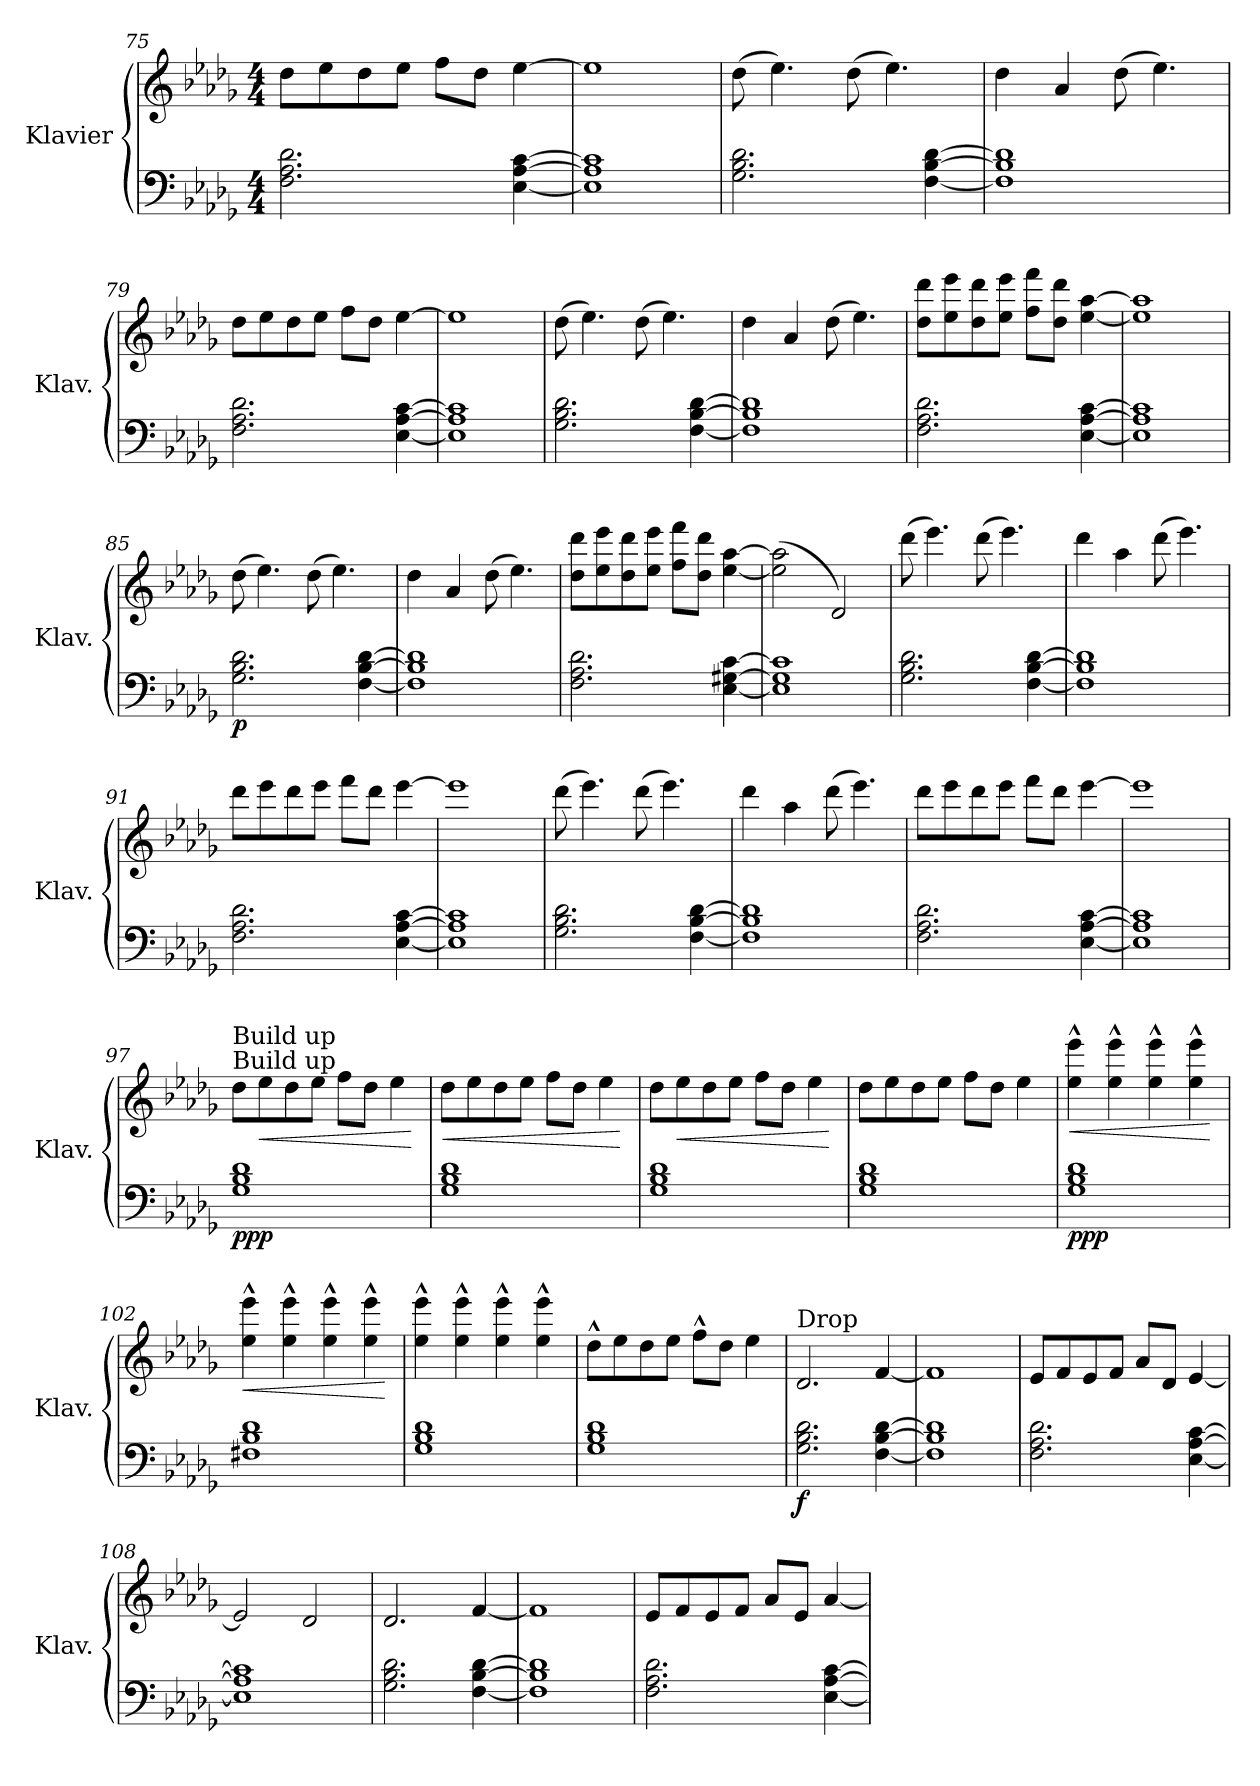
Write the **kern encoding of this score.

**kern	**kern	**dynam
*part1	*part1	*part1
*staff2	*staff1	*staff1/2
*I"Klavier	*	*
*I'Klav.	*	*
*clefF4	*clefG2	*
*k[b-e-a-d-g-]	*k[b-e-a-d-g-]	*
*M4/4	*M4/4	*
=75	=75	=75
2.F\ 2.A-\ 2.d-\	8dd-\L	.
.	8ee-\	.
.	8dd-\	.
.	8ee-\J	.
.	8ff\L	.
.	8dd-\J	.
[4E-\ [4A-\ [4c\	[4ee-\	.
=76	=76	=76
1E-] 1A-] 1c]	1ee-]	.
=77	=77	=77
2.G-\ 2.B-\ 2.d-\	(8dd-\	.
.	4.ee-\)	.
.	(8dd-\	.
.	4.ee-\)	.
[4F\ [4B-\ [4d-\	.	.
!!LO:LB:g=z
=78	=78	=78
1F] 1B-] 1d-]	4dd-\	.
.	4a-/	.
.	(8dd-\	.
.	4.ee-\)	.
=79	=79	=79
2.F\ 2.A-\ 2.d-\	8dd-\L	.
.	8ee-\	.
.	8dd-\	.
.	8ee-\J	.
.	8ff\L	.
.	8dd-\J	.
[4E-\ [4A-\ [4c\	[4ee-\	.
=80	=80	=80
1E-] 1A-] 1c]	1ee-]	.
=81	=81	=81
2.G-\ 2.B-\ 2.d-\	(8dd-\	.
.	4.ee-\)	.
.	(8dd-\	.
.	4.ee-\)	.
[4F\ [4B-\ [4d-\	.	.
=82	=82	=82
1F] 1B-] 1d-]	4dd-\	.
.	4a-/	.
.	(8dd-\	.
.	4.ee-\)	.
=83	=83	=83
2.F\ 2.A-\ 2.d-\	8dd-\ 8ddd-\L	.
.	8ee-\ 8eee-\	.
.	8dd-\ 8ddd-\	.
.	8ee-\ 8eee-\J	.
.	8ff\ 8fff\L	.
.	8dd-\ 8ddd-\J	.
[4E-\ [4A-\ [4c\	[4ee-\ [4aa-\	.
=84	=84	=84
1E-] 1A-] 1c]	1ee-] 1aa-]	.
!!LO:LB:g=z
=85	=85	=85
!	!	!LO:DY:b=2
2.G-\ 2.B-\ 2.d-\	(8dd-\	p
.	4.ee-\)	.
.	(8dd-\	.
.	4.ee-\)	.
[4F\ [4B-\ [4d-\	.	.
=86	=86	=86
1F] 1B-] 1d-]	4dd-\	.
.	4a-/	.
.	(8dd-\	.
.	4.ee-\)	.
=87	=87	=87
2.F\ 2.A-\ 2.d-\	8dd-\ 8ddd-\L	.
.	8ee-\ 8eee-\	.
.	8dd-\ 8ddd-\	.
.	8ee-\ 8eee-\J	.
.	8ff\ 8fff\L	.
.	8dd-\ 8ddd-\J	.
[4E-\ [4G#X\ [4c\	[4ee-\ [4aa-\	.
=88	=88	=88
1E-] 1G#] 1c]	(2ee-\] 2aa-\]	.
.	2d-/)	.
=89	=89	=89
!	!	!LO:DY:b=2
!	!	!LO:DY:n=1:b
2.G-\ 2.B-\ 2.d-\	(8ddd-\	p mf
.	4.eee-\)	.
.	(8ddd-\	.
.	4.eee-\)	.
[4F\ [4B-\ [4d-\	.	.
=90	=90	=90
1F] 1B-] 1d-]	4ddd-\	.
.	4aa-\	.
.	(8ddd-\	.
.	4.eee-\)	.
!!LO:LB:g=z
=91	=91	=91
2.F\ 2.A-\ 2.d-\	8ddd-\L	.
.	8eee-\	.
.	8ddd-\	.
.	8eee-\J	.
.	8fff\L	.
.	8ddd-\J	.
[4E-\ [4A-\ [4c\	[4eee-\	.
=92	=92	=92
1E-] 1A-] 1c]	1eee-]	.
=93	=93	=93
2.G-\ 2.B-\ 2.d-\	(8ddd-\	.
.	4.eee-\)	.
.	(8ddd-\	.
.	4.eee-\)	.
[4F\ [4B-\ [4d-\	.	.
=94	=94	=94
1F] 1B-] 1d-]	4ddd-\	.
.	4aa-\	.
.	(8ddd-\	.
.	4.eee-\)	.
=95	=95	=95
2.F\ 2.A-\ 2.d-\	8ddd-\L	.
.	8eee-\	.
.	8ddd-\	.
.	8eee-\J	.
.	8fff\L	.
.	8ddd-\J	.
[4E-\ [4A-\ [4c\	[4eee-\	.
=96	=96	=96
1E-] 1A-] 1c]	1eee-]	.
!!LO:LB:g=z
=97	=97	=97
!	!LO:TX:a:t=Build up	!
!	!LO:TX:a:t=Build up	!
!	!	!LO:DY:b=2
!	!	!LO:DY:n=1:b
1G- 1B- 1d-	8dd-\L	pp p
!	!	!LO:HP:b
.	8ee-\	<
.	8dd-\	.
.	8ee-\J	.
.	8ff\L	.
.	8dd-\J	.
.	4ee-\	.
.	.	[
=98	=98	=98
!	!	!LO:HP:b
1G- 1B- 1d-	8dd-\L	<
.	8ee-\	.
.	8dd-\	.
.	8ee-\J	.
.	8ff\L	.
.	8dd-\J	.
.	4ee-\	.
.	.	[
=99	=99	=99
!	!	!LO:DY:b=2
!	!	!LO:DY:n=1:b
1G- 1B- 1d-	8dd-\L	p mf
!	!	!LO:HP:b
.	8ee-\	<
.	8dd-\	.
.	8ee-\J	.
.	8ff\L	.
.	8dd-\J	.
.	4ee-\	.
.	.	[
=100	=100	=100
!	!	!LO:DY:b=2
!	!	!LO:DY:n=1:b
1G- 1B- 1d-	8dd-\L	mf f
.	8ee-\	.
.	8dd-\	.
.	8ee-\J	.
.	8ff\L	.
.	8dd-\J	.
.	4ee-\	.
=101	=101	=101
!	!	!LO:HP:b
!	!	!LO:DY:n=1:b=2
!	!	!LO:DY:n=2:b
1G- 1B- 1d-	4ee-\^^ 4eee-\^^	< pp p
.	4ee-\^^ 4eee-\^^	.
.	4ee-\^^ 4eee-\^^	.
.	4ee-\^^ 4eee-\^^	.
.	.	[
=102	=102	=102
!	!	!LO:HP:b
!	!	!LO:DY:n=1:b=2
!	!	!LO:DY:n=2:b
1F#X 1B- 1d-	4ee-\^^ 4eee-\^^	< p mf
.	4ee-\^^ 4eee-\^^	.
.	4ee-\^^ 4eee-\^^	.
.	4ee-\^^ 4eee-\^^	.
.	.	[
!!LO:LB:g=z
=103	=103	=103
!	!	!LO:DY:b=2
!	!	!LO:DY:n=1:b
1G- 1B- 1d-	4ee-\^^ 4eee-\^^	mf f
.	4ee-\^^ 4eee-\^^	.
.	4ee-\^^ 4eee-\^^	.
.	4ee-\^^ 4eee-\^^	.
=104	=104	=104
1G- 1B- 1d-	8dd-^^\L	.
.	8ee-\	.
.	8dd-\	.
.	8ee-\J	.
.	8ff^^\L	.
.	8dd-\J	.
.	4ee-\	.
=105	=105	=105
!	!LO:TX:a:t=Drop	!
!	!	!LO:DY:b=2
2.G-\ 2.B-\ 2.d-\	2.d-/	f
[4F\ [4B-\ [4d-\	[4f/	.
=106	=106	=106
1F] 1B-] 1d-]	1f]	.
=107	=107	=107
2.F\ 2.A-\ 2.d-\	8e-/L	.
.	8f/	.
.	8e-/	.
.	8f/J	.
.	8a-/L	.
.	8d-/J	.
[4E-\ [4A-\ [4c\	[4e-/	.
=108	=108	=108
1E-] 1A-] 1c]	2e-/]	.
.	2d-/	.
=109	=109	=109
2.G-\ 2.B-\ 2.d-\	2.d-/	.
[4F\ [4B-\ [4d-\	[4f/	.
=110	=110	=110
1F] 1B-] 1d-]	1f]	.
!!LO:PB:g=z
=111	=111	=111
2.F\ 2.A-\ 2.d-\	8e-/L	.
.	8f/	.
.	8e-/	.
.	8f/J	.
.	8a-/L	.
.	8e-/J	.
[4E-\ [4A-\ [4c\	[4a-/	.
=	=	=
*-	*-	*-
